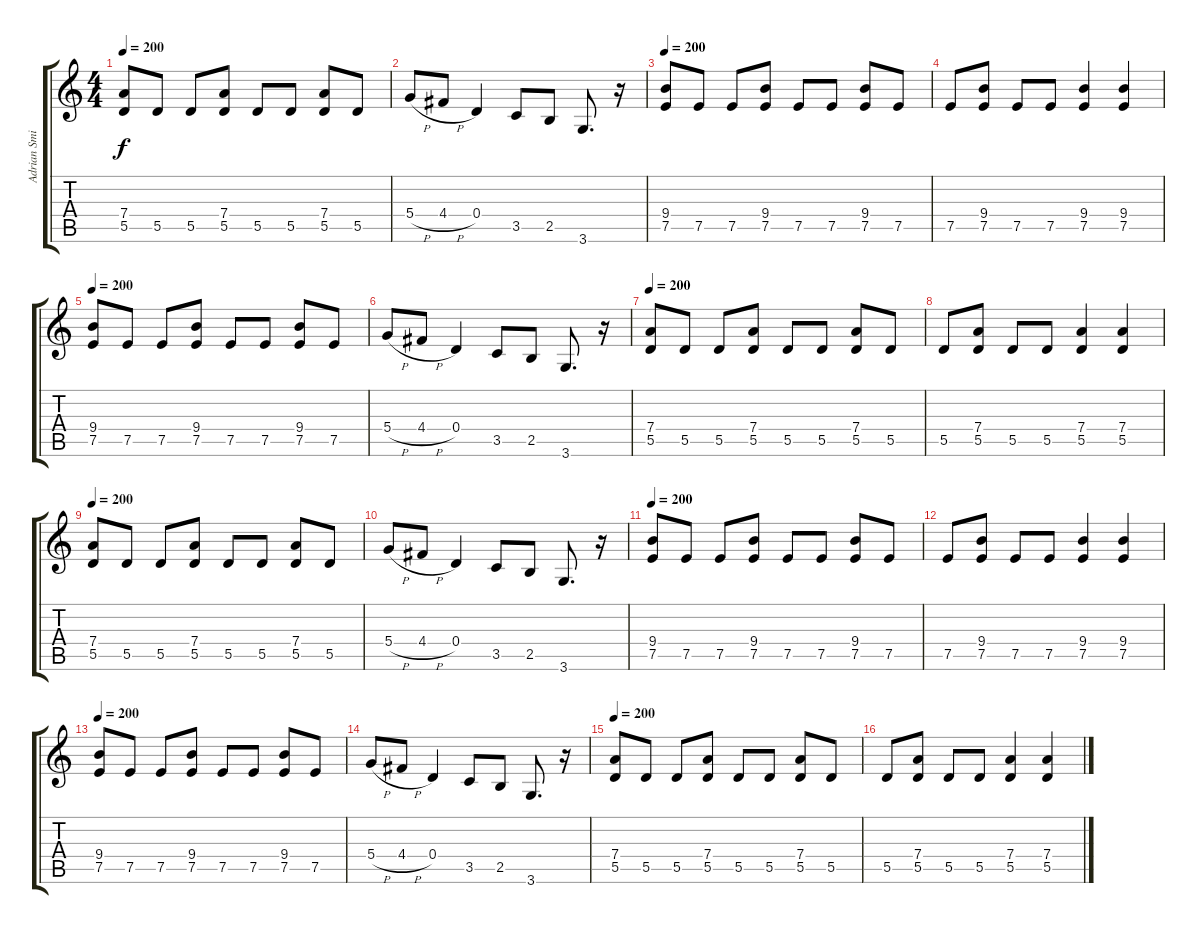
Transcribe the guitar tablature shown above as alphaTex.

\track ("Adrian Smith" "Adrian Smi") {instrument distortionguitar}
\staff {score tabs}
\tuning (E4 B3 G3 D3 A2 E2) {hide}
\ts (4 4)
\tempo 200
\clef g2
\ks c
(7.4 5.5).8{dy f} 5.5.8 5.5.8 (7.4 5.5).8 5.5.8 5.5.8 (7.4 5.5).8 5.5.8 |
5.4{h}.8 4.4{h}.8 0.4.4 3.5.8 2.5.8 3.6.8{d} r.16 |
\tempo 200
(9.4 7.5).8 7.5.8 7.5.8 (9.4 7.5).8 7.5.8 7.5.8 (9.4 7.5).8 7.5.8 |
7.5.8 (9.4 7.5).8 7.5.8 7.5.8 (9.4 7.5).4 (9.4 7.5).4 |
\tempo 200
(9.4 7.5).8 7.5.8 7.5.8 (9.4 7.5).8 7.5.8 7.5.8 (9.4 7.5).8 7.5.8 |
5.4{h}.8 4.4{h}.8 0.4.4 3.5.8 2.5.8 3.6.8{d} r.16 |
\tempo 200
(7.4 5.5).8 5.5.8 5.5.8 (7.4 5.5).8 5.5.8 5.5.8 (7.4 5.5).8 5.5.8 |
5.5.8 (7.4 5.5).8 5.5.8 5.5.8 (7.4 5.5).4 (7.4 5.5).4 |
\tempo 200
(7.4 5.5).8 5.5.8 5.5.8 (7.4 5.5).8 5.5.8 5.5.8 (7.4 5.5).8 5.5.8 |
5.4{h}.8 4.4{h}.8 0.4.4 3.5.8 2.5.8 3.6.8{d} r.16 |
\tempo 200
(9.4 7.5).8 7.5.8 7.5.8 (9.4 7.5).8 7.5.8 7.5.8 (9.4 7.5).8 7.5.8 |
7.5.8 (9.4 7.5).8 7.5.8 7.5.8 (9.4 7.5).4 (9.4 7.5).4 |
\tempo 200
(9.4 7.5).8 7.5.8 7.5.8 (9.4 7.5).8 7.5.8 7.5.8 (9.4 7.5).8 7.5.8 |
5.4{h}.8 4.4{h}.8 0.4.4 3.5.8 2.5.8 3.6.8{d} r.16 |
\tempo 200
(7.4 5.5).8 5.5.8 5.5.8 (7.4 5.5).8 5.5.8 5.5.8 (7.4 5.5).8 5.5.8 |
5.5.8 (7.4 5.5).8 5.5.8 5.5.8 (7.4 5.5).4 (7.4 5.5).4
